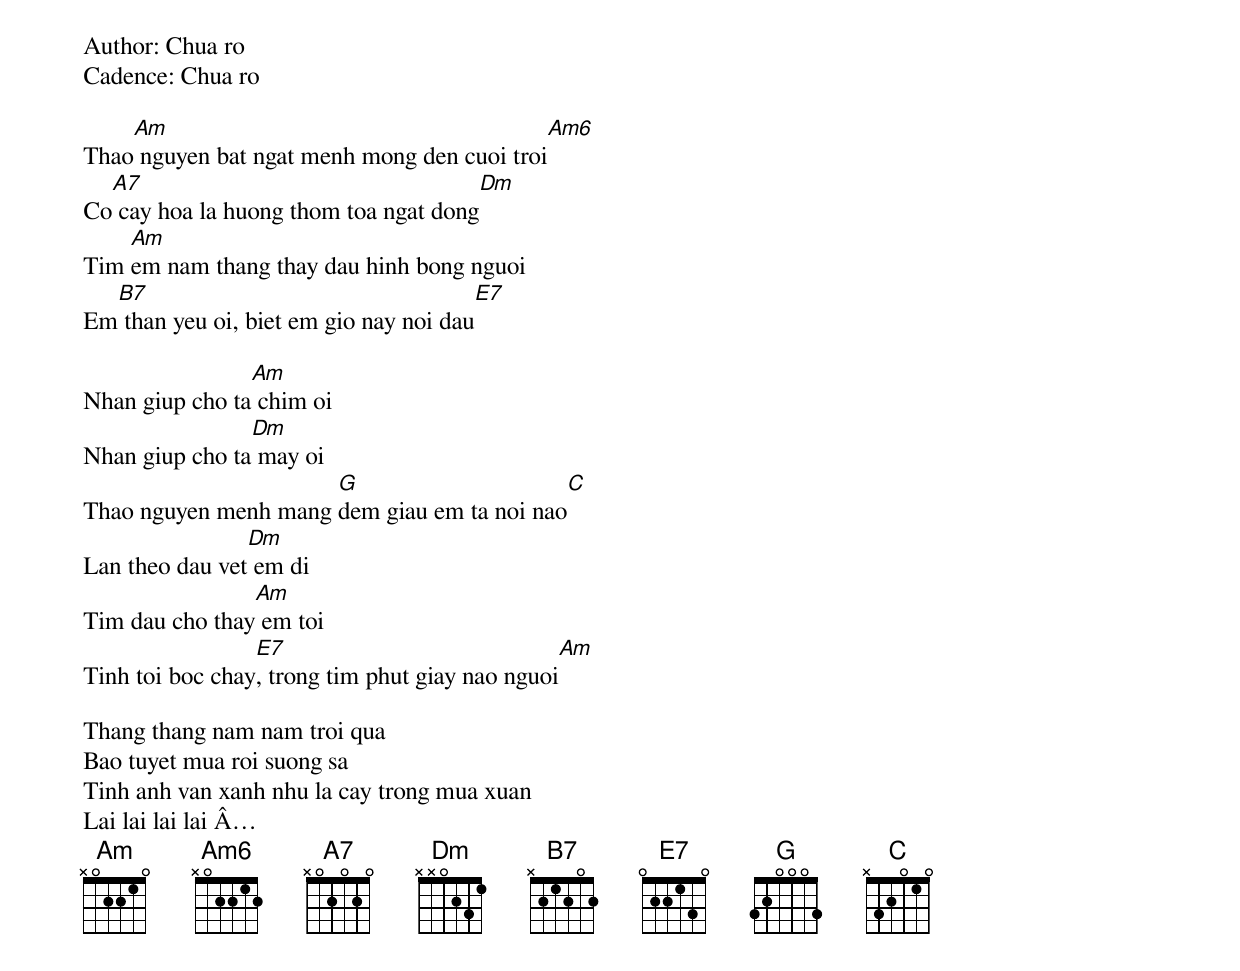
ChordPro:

Author: Chua ro
Cadence: Chua ro

Thao[Am] nguyen bat ngat menh mong den cuoi troi[Am6]
Co[A7] cay hoa la huong thom toa ngat dong[Dm]
Tim [Am]em nam thang thay dau hinh bong nguoi
Em[B7] than yeu oi, biet em gio nay noi dau[E7]

Nhan giup cho ta[Am] chim oi
Nhan giup cho ta[Dm] may oi
Thao nguyen menh mang [G]dem giau em ta noi nao[C]
Lan theo dau vet[Dm] em di
Tim dau cho thay[Am] em toi
Tinh toi boc chay[E7], trong tim phut giay nao nguoi[Am]

Thang thang nam nam troi qua
Bao tuyet mua roi suong sa
Tinh anh van xanh nhu la cay trong mua xuan
Lai lai lai lai Â…
